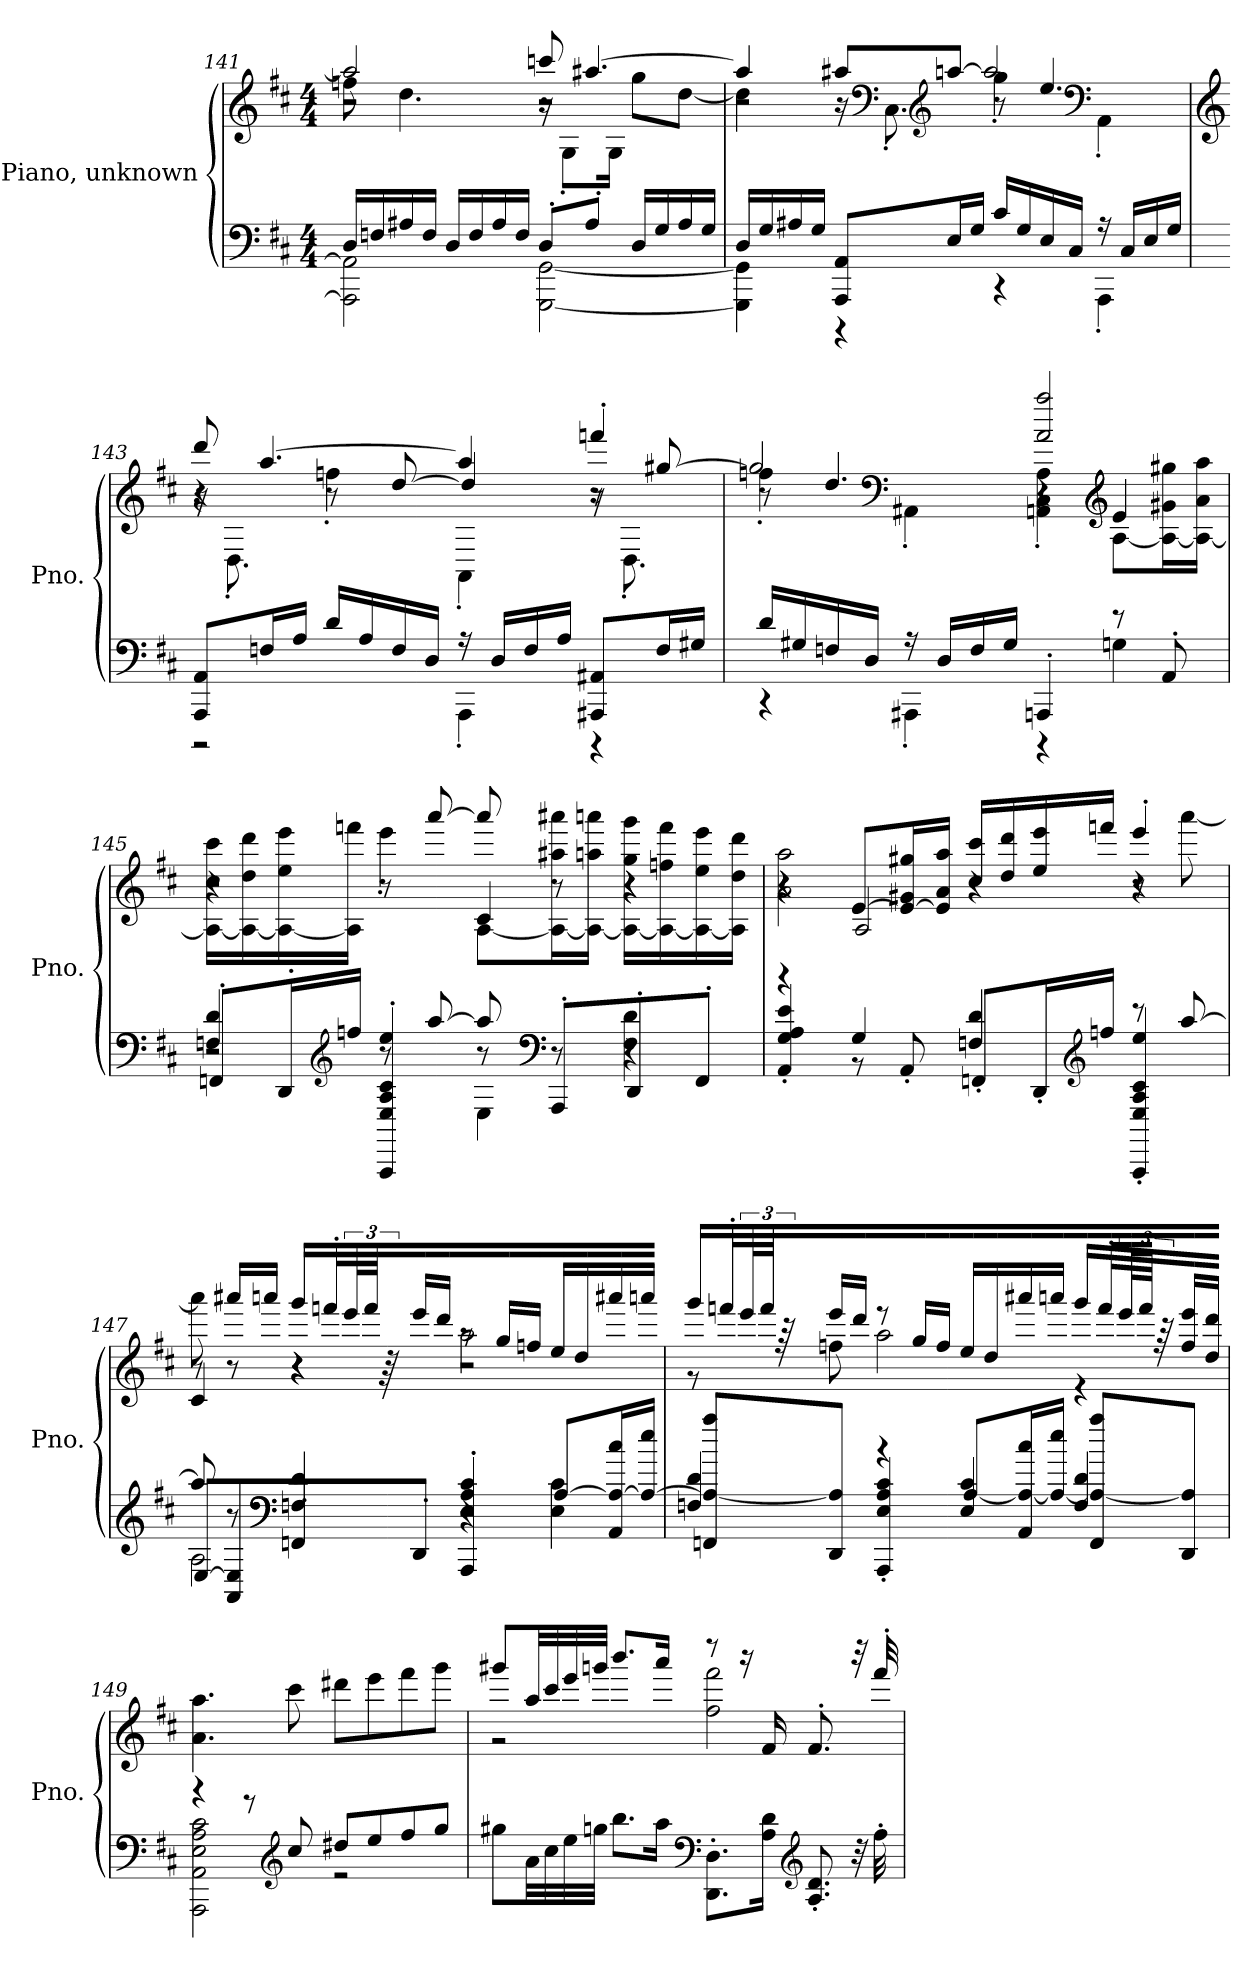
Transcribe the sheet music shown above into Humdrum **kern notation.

**kern	**kern
*part1	*part1
*staff2	*staff1
*I"Piano, unknown	*
*I'Pno.	*
!!LO:PB:g=z
*clefF4	*clefG2
*k[f#c#]	*k[f#c#]
*M4/4	*M4/4
=141	=141
*^	*^
*	*	*	*^
16D/LL	2AAA#\] 2AA#\]	2aa#/]	8ffn\	2r
16Fn/	.	.	.	.
16A#X/	.	.	4.dd\	.
16F/JJ	.	.	.	.
16D/LL	.	.	.	.
16F/	.	.	.	.
16A#/	.	.	.	.
16F/JJ	.	.	.	.
8D'/L	[2GGG\ [2GG\	2r	16r	8cccn/
.	.	.	8G'\L	.
8A#'/J	.	.	.	[4.aa#X/
.	.	.	16G\Jk	.
16D/LL	.	.	8gg\L	.
16G/	.	.	.	.
16A#/	.	.	[8dd\J	.
16G/JJ	.	.	.	.
=142	=142	=142	=142	=142
16D/LL	4GGG\] 4GG\]	2r	4dd\]	4aa#/]
16G/	.	.	.	.
16A#X/	.	.	.	.
16G/JJ	.	.	.	.
8AAA/ 8AA/L	4r	.	16r	8aa#X/L
*	*	*clefF4	*	*
.	.	.	8.C#'\	.
*	*	*clefG2	*	*
16E/L	.	.	.	[8aan/J
16G/JJ	.	.	.	.
16c#/LL	4r	8r	4gg'\	2aa/]
16G/	.	.	.	.
16E/	.	4.ee/	.	.
16C#/JJ	.	.	.	.
*	*	*clefF4	*	*
16r	4AAA'\	.	4AA'\	.
16C#/LL	.	.	.	.
16E/	.	.	.	.
16G/JJ	.	.	.	.
!!LO:LB:g=z	!!	!!
=143	=143	=143	=143	=143
*	*	*clefG2	*	*
8AAA/ 8AA/L	2r	8ddd/	16r	4r
.	.	.	8.D'\	.
16Fn/L	.	[4.aa/	.	.
16A/JJ	.	.	.	.
16d/LL	.	.	4ffn'\	8r
16A/	.	.	.	.
16F/	.	.	.	[8dd/
16D/JJ	.	.	.	.
16r	4AAA'\	4aa/]	4AA'\	4dd/]
16D/LL	.	.	.	.
16F/	.	.	.	.
16A/JJ	.	.	.	.
8AAA#X/ 8AA#X/L	4r	4fffn'/	16r	8r
.	.	.	8.D'\	.
16F/L	.	.	.	[8gg#X/
16G#X/JJ	.	.	.	.
=144	=144	=144	=144	=144
16d/LL	4r	8r	4ffn'\	2gg#/]
16G#X/	.	.	.	.
16Fn/	.	4.dd/	.	.
16D/JJ	.	.	.	.
*	*	*clefF4	*	*
16r	4AAA#X'\	.	4AA#X'\	.
16D/LL	.	.	.	.
16F/	.	.	.	.
16G#/JJ	.	.	.	.
4AAAn'/	4r	2a/ 2aa/	4AAn\' 4C#\' 4A\'	4r
*	*	*clefG2	*	*
8r	4Gn\	.	[8A\L	4e/
8AA'/	.	.	16A\_ 16g#X\ 16gg#X\L	.
.	.	.	16A\_ 16a\ 16aa\JJ	.
!!LO:LB:g=z	!!	!!
=145	=145	=145	=145	=145
*	*^	*	*	*
4Fn/ 4d/	2r	8FFn'/L	4r	16A\_ 16cc#\ 16ccc#\LL	2r
.	.	.	.	16A\_ 16dd\ 16ddd\	.
.	.	16DD'/L	.	16A\_ 16ee\ 16eee\	.
*clefG2	*	*	*	*	*
.	.	16ffn/JJ	.	16A\] 16fffn\JJ	.
8r	.	4AAA/' 4E/' 4A/' 4c#/' 4ee/'	8r	4eee'\	.
[8aa/	.	.	[8aaa/	.	.
8aa/]	4E\	8r	8aaa/]	[8A\L	4c#/
*clefF4	*	*	*	*	*
8r	.	8AAA'/L	8r	16A\_ 16aa#X\ 16aaa#X\L	.
.	.	.	.	16A\_ 16aan\ 16aaan\JJ	.
4r	4F\ 4d\	8DD'/	4r	16A\_ 16gg\ 16ggg\LL	4r
.	.	.	.	16A\_ 16ffn\ 16fff\	.
.	.	8FF'/J	.	16A\_ 16ee\ 16eee\	.
.	.	.	.	16A\] 16dd\ 16ddd\JJ	.
*	*v	*v	*	*	*
=146	=146	=146	=146	=146
4r	4AA/' 4G/' 4A/' 4e/'	4r	2a\ 2aa\	4r
4G/	8r	[8e/L	.	2A/
.	8AA'/	16e/_ 16g#X/ 16gg#X/L	.	.
.	.	16e/] 16a/ 16aa/JJ	.	.
4Fn/ 4d/	8FFn'/L	16cc#/ 16ccc#/LL	4r	.
.	.	16dd/ 16ddd/	.	.
.	16DD'/L	16ee/ 16eee/	.	.
*clefG2	*	*	*	*
.	16ffn/JJ	16fffn/JJ	.	.
8r	4AAA/' 4E/' 4A/' 4c#/' 4ee/'	4eee'/	8r	4r
[8aa/	.	.	[8aaa\	.
!!LO:LB:g=z	!!	!!
=147	=147	=147	=147	=147
*	*^	*	*	*
8aa/]	2A\	[8E/L	8r	8aaa\]	4c#/
8r	.	8AA/ 8E/]	16aaa#X/LL	8r	.
.	.	.	16aaan/JJ	.	.
*clefF4	*	*	*	*	*
4Fn/ 4d/	.	8FFn'/	16ggg/LL	4r	4r
.	.	.	32fffn'/L	.	.
.	.	.	96eee/L	.	.
.	.	.	96fff/JJJJ	.	.
.	.	.	96r	.	.
.	.	8DD'/J	16eee/LL	.	.
.	.	.	16ddd/JJ	.	.
2r	4r	4AAA/' 4E/' 4A/' 4c#/'	8r	2aa\	2r
.	.	.	16gg/LL	.	.
.	.	.	16ffn/JJ	.	.
.	4E\ 4c#\	[8A/L	16ee/LL	.	.
.	.	.	16dd/	.	.
.	.	16AA/ 16A/_ 16cc#/L	16aaa#X/	.	.
.	.	16A/_ 16ee/JJ	16aaan/JJ	.	.
*	*v	*v	*	*	*
*	*	*	*v	*v
!!LO:LB:g=z
=148	=148	=148	=148
4Fn/ 4d/	8FFn/ 8A/_ 8aa/L	16ggg/LL	8r
.	.	32fffn'/L	.
.	.	96eee/L	.
.	.	96fff/JJJJ	.
.	.	96r	.
.	8DD/ 8A/]J	16eee/LL	8ffn\
.	.	16ddd/JJ	.
4r	4AAA/' 4E/' 4A/' 4c#/'	8r	2aa\
.	.	16gg/LL	.
.	.	16ff/JJ	.
4E/ 4c#/	[8A/L	16ee/LL	.
.	.	16dd/	.
.	16AA/ 16A/_ 16cc#/L	16aaa#X/	.
.	16A/_ 16ee/JJ	16aaan/JJ	.
4F/ 4d/	8FF/ 8A/_ 8aa/L	16ggg/LL	4r
.	.	32fff'/L	.
.	.	96eee/L	.
.	.	96fff/JJJJ	.
.	.	96r	.
.	8DD/ 8A/]J	16ff/ 16eee/LL	.
.	.	16dd/ 16ddd/JJ	.
*	*	*v	*v
=149	=149	=149
4r	2AAA\ 2AA\ 2E\ 2A\ 2c#\	4.a\ 4.aa\
8r	.	.
*clefG2	*	*
8cc#/	.	8ccc#\
8dd#X/L	2r	8ddd#X\L
8ee/	.	8eee\
8ff#/	.	8fff#\
8gg/J	.	8ggg\J
*v	*v	*
!!LO:LB:g=z
=150	=150
*	*^
8gg#X\L	8ggg#X/L	2r
32a\LL	32aa/LL	.
32cc#\	32ccc#/	.
32ee\	32eee/	.
32ggn\JJJ	32gggn/JJJ	.
8.bb\L	8.bbb/L	.
16aa\Jk	16aaa/Jk	.
*clefF4	*	*
8.DD\' 8.D\'L	8r	2ff#\ 2fff#\
.	16r	.
16A\ 16d\Jk	16f#/	.
*clefG2	*	*
8.A/' 8.d/'	8.f#'/	.
32r	32r	.
32ff#'\	32fff#'/	.
*	*v	*v
=	=
*-	*-
